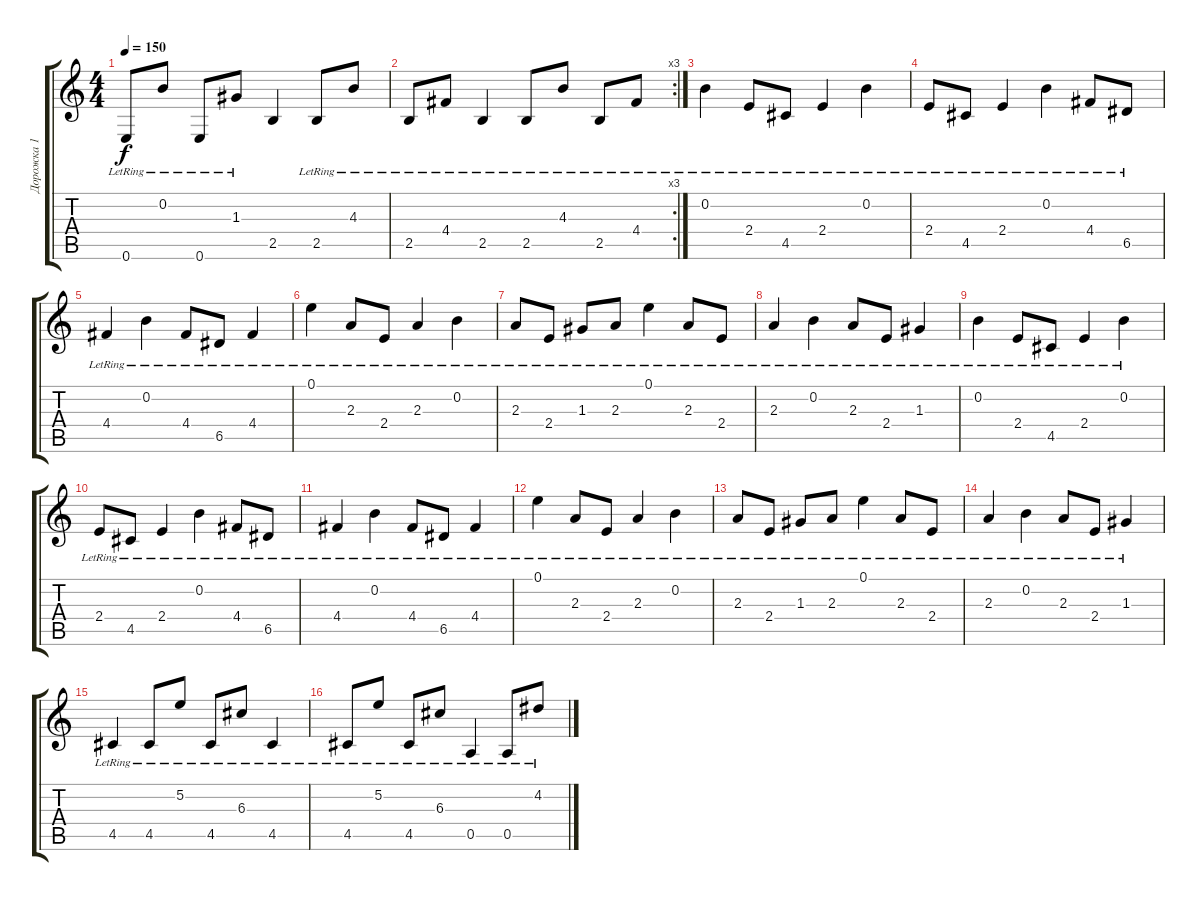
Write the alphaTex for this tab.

\track ("Дорожка 1" "Дорожка 1") {instrument acousticguitarsteel}
\staff {score tabs}
\tuning (E4 B3 G3 D3 A2 E2) {hide}
\ts (4 4)
\tempo 150
\clef g2
\ks c
0.6{lr}.8{dy f} 0.2{lr}.8 0.6{lr}.8 1.3{lr}.8 2.5.4 2.5{lr}.8 4.3{lr}.8 |
\rc 3
2.5{lr}.8 4.4{lr}.8 2.5{lr}.4 2.5{lr}.8 4.3{lr}.8 2.5{lr}.8 4.4{lr}.8 |
0.2{lr}.4 2.4{lr}.8 4.5{lr}.8 2.4{lr}.4 0.2{lr}.4 |
2.4{lr}.8 4.5{lr}.8 2.4{lr}.4 0.2{lr}.4 4.4{lr}.8 6.5{lr}.8 |
4.4{lr}.4 0.2{lr}.4 4.4{lr}.8 6.5{lr}.8 4.4{lr}.4 |
0.1{lr}.4 2.3{lr}.8 2.4{lr}.8 2.3{lr}.4 0.2{lr}.4 |
2.3{lr}.8 2.4{lr}.8 1.3{lr}.8 2.3{lr}.8 0.1{lr}.4 2.3{lr}.8 2.4{lr}.8 |
2.3{lr}.4 0.2{lr}.4 2.3{lr}.8 2.4{lr}.8 1.3{lr}.4 |
0.2{lr}.4 2.4{lr}.8 4.5{lr}.8 2.4{lr}.4 0.2{lr}.4 |
2.4{lr}.8 4.5{lr}.8 2.4{lr}.4 0.2{lr}.4 4.4{lr}.8 6.5{lr}.8 |
4.4{lr}.4 0.2{lr}.4 4.4{lr}.8 6.5{lr}.8 4.4{lr}.4 |
0.1{lr}.4 2.3{lr}.8 2.4{lr}.8 2.3{lr}.4 0.2{lr}.4 |
2.3{lr}.8 2.4{lr}.8 1.3{lr}.8 2.3{lr}.8 0.1{lr}.4 2.3{lr}.8 2.4{lr}.8 |
2.3{lr}.4 0.2{lr}.4 2.3{lr}.8 2.4{lr}.8 1.3{lr}.4 |
4.5{lr}.4 4.5{lr}.8 5.2{lr}.8 4.5{lr}.8 6.3{lr}.8 4.5{lr}.4 |
4.5{lr}.8 5.2{lr}.8 4.5{lr}.8 6.3{lr}.8 0.5{lr}.4 0.5{lr}.8 4.2{lr}.8
